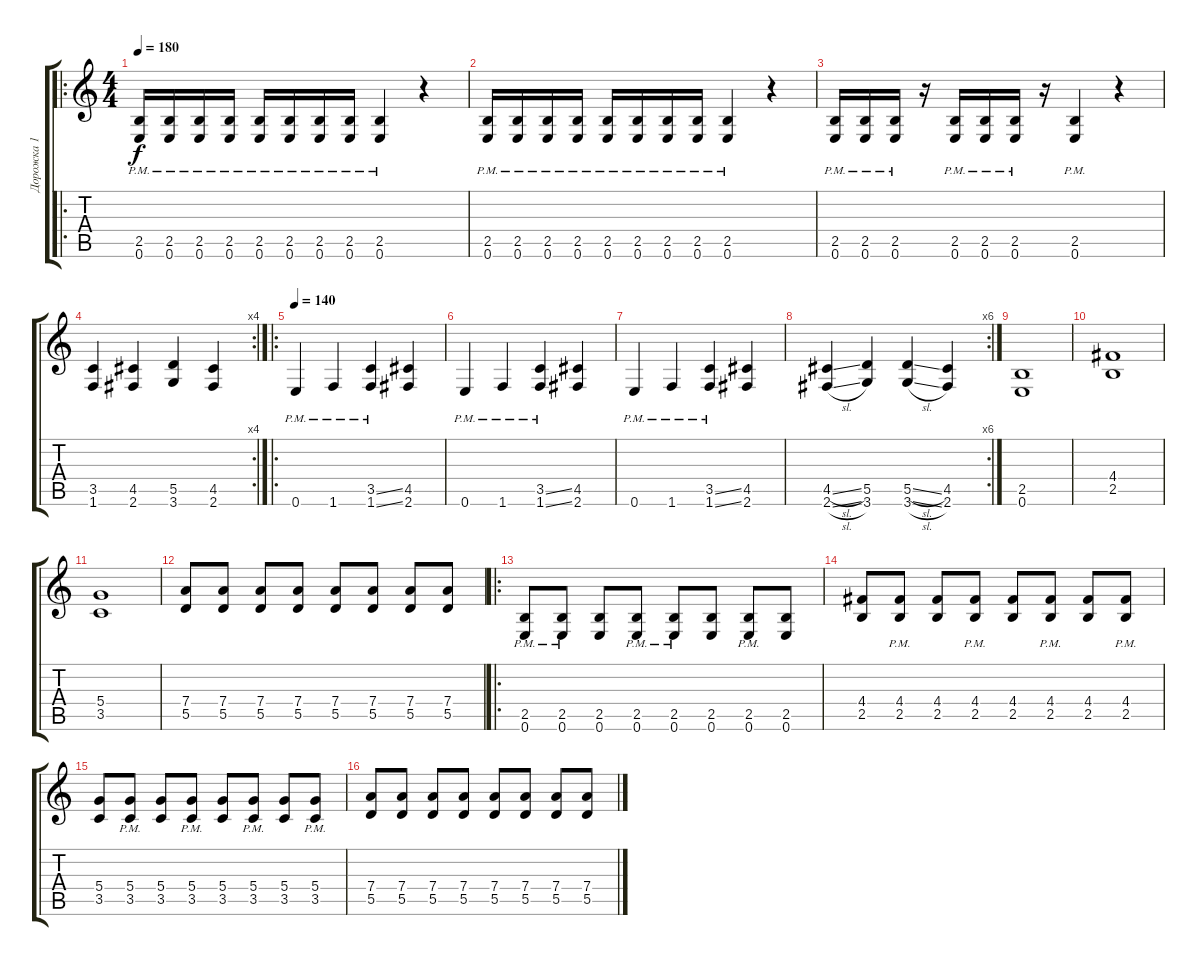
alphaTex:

\track ("Дорожка 1" "Дорожка 1") {instrument distortionguitar}
\staff {score tabs}
\tuning (E4 B3 G3 D3 A2 E2) {hide}
\ro
\ts (4 4)
\tempo 180
\clef g2
\ks c
(2.5{pm} 0.6{pm}).16{dy f} (2.5{pm} 0.6{pm}).16 (2.5{pm} 0.6{pm}).16 (2.5{pm} 0.6{pm}).16 (2.5{pm} 0.6{pm}).16 (2.5{pm} 0.6{pm}).16 (2.5{pm} 0.6{pm}).16 (2.5{pm} 0.6{pm}).16 (2.5{pm} 0.6{pm}).4 r.4 |
(2.5{pm} 0.6{pm}).16 (2.5{pm} 0.6{pm}).16 (2.5{pm} 0.6{pm}).16 (2.5{pm} 0.6{pm}).16 (2.5{pm} 0.6{pm}).16 (2.5{pm} 0.6{pm}).16 (2.5{pm} 0.6{pm}).16 (2.5{pm} 0.6{pm}).16 (2.5{pm} 0.6{pm}).4 r.4 |
(2.5{pm} 0.6{pm}).16 (2.5{pm} 0.6{pm}).16 (2.5{pm} 0.6{pm}).16 r.16 (2.5{pm} 0.6{pm}).16 (2.5{pm} 0.6{pm}).16 (2.5{pm} 0.6{pm}).16 r.16 (2.5{pm} 0.6{pm}).4 r.4 |
\rc 4
(3.5 1.6).4 (4.5 2.6).4 (5.5 3.6).4 (4.5 2.6).4 |
\ro
\tempo 140
0.6{pm}.4 1.6{pm}.4 (3.5{ss pm} 1.6{ss pm}).4 (4.5 2.6).4 |
0.6{pm}.4 1.6{pm}.4 (3.5{ss pm} 1.6{ss pm}).4 (4.5 2.6).4 |
0.6{pm}.4 1.6{pm}.4 (3.5{ss pm} 1.6{ss pm}).4 (4.5 2.6).4 |
\rc 6
(4.5{sl} 2.6{sl}).4 (5.5 3.6).4 (5.5{sl} 3.6{sl}).4 (4.5 2.6).4 |
(2.5 0.6).1 |
(4.4 2.5).1 |
(5.4 3.5).1 |
(7.4 5.5).8 (7.4 5.5).8 (7.4 5.5).8 (7.4 5.5).8 (7.4 5.5).8 (7.4 5.5).8 (7.4 5.5).8 (7.4 5.5).8 |
\ro
(2.5{pm} 0.6{pm}).8 (2.5{pm} 0.6{pm}).8 (2.5 0.6).8 (2.5{pm} 0.6{pm}).8 (2.5{pm} 0.6{pm}).8 (2.5 0.6).8 (2.5{pm} 0.6{pm}).8 (2.5 0.6).8 |
(4.4 2.5).8 (4.4{pm} 2.5{pm}).8 (4.4 2.5).8 (4.4{pm} 2.5{pm}).8 (4.4 2.5).8 (4.4{pm} 2.5{pm}).8 (4.4 2.5).8 (4.4{pm} 2.5{pm}).8 |
(5.4 3.5).8 (5.4 3.5{pm}).8 (5.4 3.5).8 (5.4 3.5{pm}).8 (5.4 3.5).8 (5.4{pm} 3.5{pm}).8 (5.4 3.5).8 (5.4{pm} 3.5{pm}).8 |
(7.4 5.5).8 (7.4 5.5).8 (7.4 5.5).8 (7.4 5.5).8 (7.4 5.5).8 (7.4 5.5).8 (7.4 5.5).8 (7.4 5.5).8
